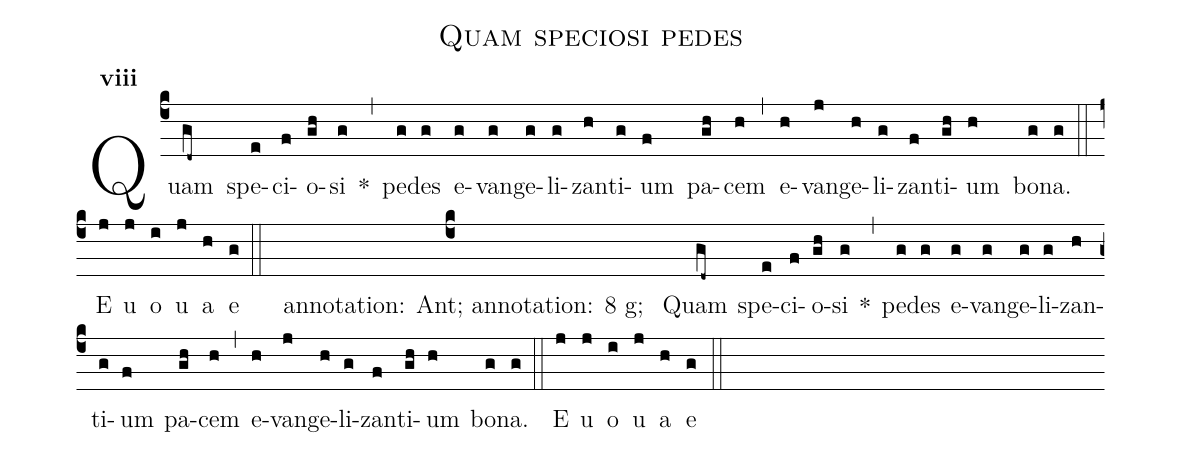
name:Quam speciosi pedes;
office-part:Antiphona;
mode:8;
%%
(c4)Quam(gd~) spe(e)ci(f)o(gh)si(g) *(,) pe(g)des(g) e(g)van(g)ge(g)li(g)zan(h)ti(g)um(f) pa(gh)cem(h) (,) e(h)van(j)ge(h)li(g)zan(f)ti(gh)um(h) bo(g)na.(g) (::) E(j) u(j) o(i) u(j) a(h) e(g) (::)
annotation: Ant;
annotation: 8 g;
%%
(c4) Quam(gd~) spe(e)ci(f)o(gh)si(g) *(,) pe(g)des(g) e(g)van(g)ge(g)li(g)zan(h)ti(g)um(f) pa(gh)cem(h) (,) e(h)van(j)ge(h)li(g)zan(f)ti(gh)um(h) bo(g)na.(g) (::) E(j) u(j) o(i) u(j) a(h) e(g) (::)
